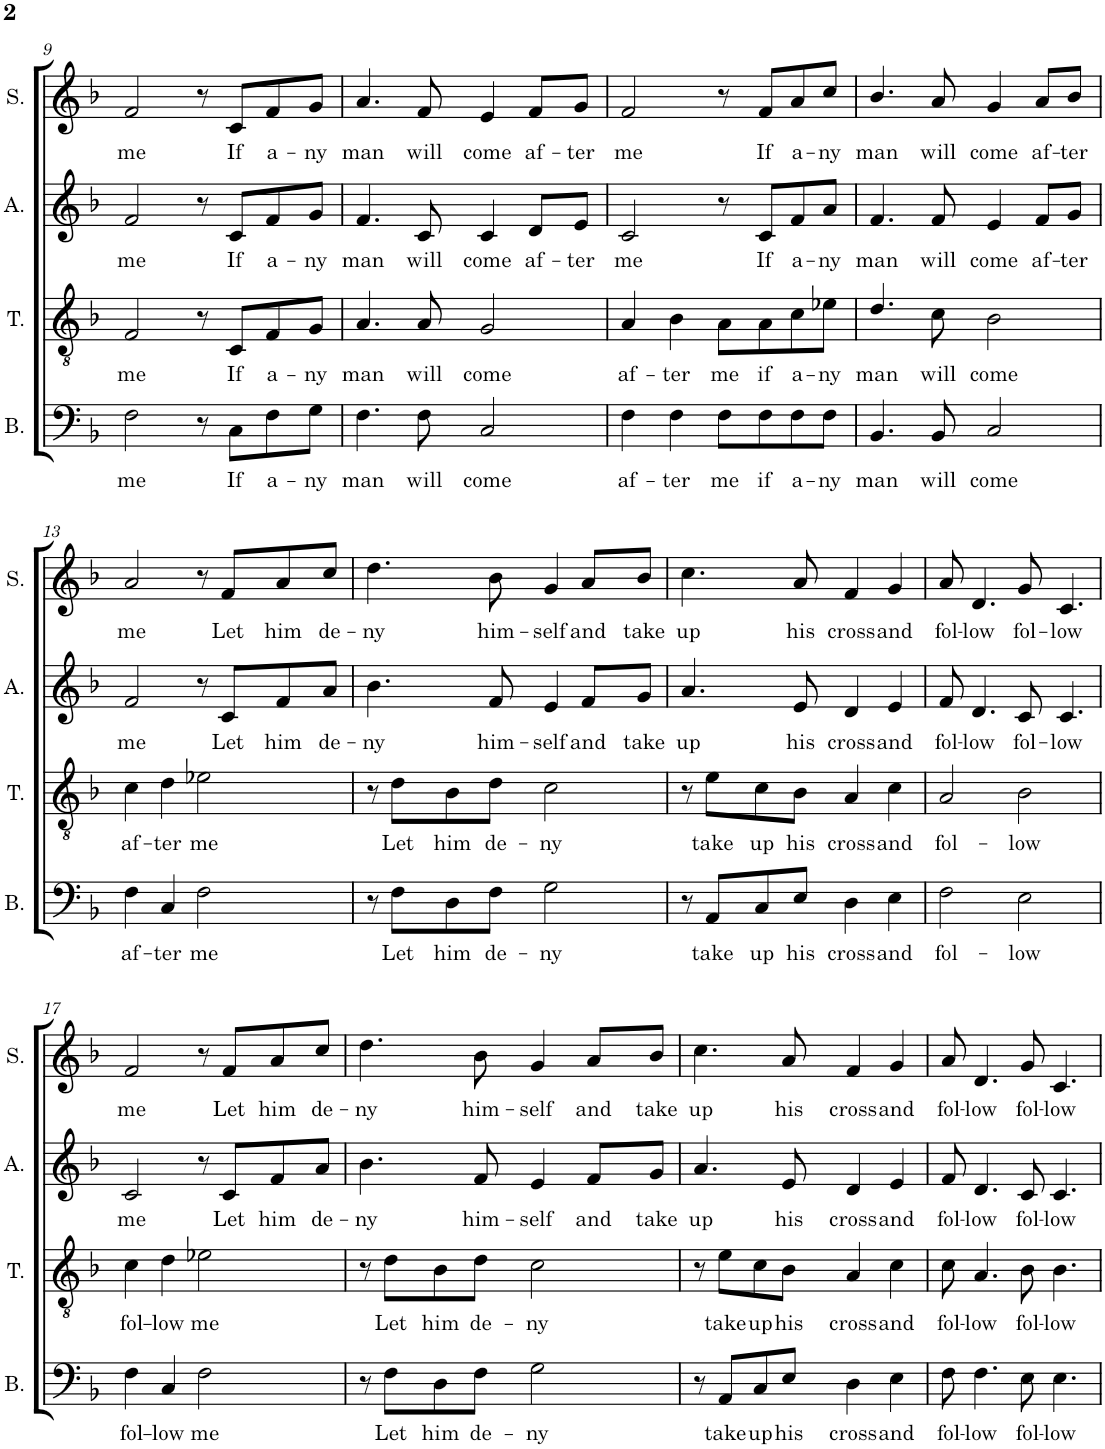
**kern	**text	**kern	**text	**kern	**text	**kern	**text
*part4	*part4	*part3	*part3	*part2	*part2	*part1	*part1
*staff4	*staff4	*staff3	*staff3	*staff2	*staff2	*staff1	*staff1
*I"Bass	*	*I"Tenor	*	*I"Alto	*	*I"Soprano	*
*I'B.	*	*I'T.	*	*I'A.	*	*I'S.	*
!!LO:PB:g=z
*clefF4	*	*clefGv2	*	*clefG2	*	*clefG2	*
*k[b-]	*	*k[b-]	*	*k[b-]	*	*k[b-]	*
*M4/4	*	*M4/4	*	*M4/4	*	*M4/4	*
=9	=9	=9	=9	=9	=9	=9	=9
!	!LO:LY:b	!	!LO:LY:b	!	!LO:LY:b	!	!LO:LY:b
2F\	me	2F/	me	2f/	me	2f/	me
8r	.	8r	.	8r	.	8r	.
!	!LO:LY:b	!	!LO:LY:b	!	!LO:LY:b	!	!LO:LY:b
8C\L	If	8C/L	If	8c/L	If	8c/L	If
!	!LO:LY:b	!	!LO:LY:b	!	!LO:LY:b	!	!LO:LY:b
8F\	a-	8F/	a-	8f/	a-	8f/	a-
!	!LO:LY:b	!	!LO:LY:b	!	!LO:LY:b	!	!LO:LY:b
8G\J	-ny	8G/J	-ny	8g/J	-ny	8g/J	-ny
=10	=10	=10	=10	=10	=10	=10	=10
!	!LO:LY:b	!	!LO:LY:b	!	!LO:LY:b	!	!LO:LY:b
4.F\	man	4.A/	man	4.f/	man	4.a/	man
!	!LO:LY:b	!	!LO:LY:b	!	!LO:LY:b	!	!LO:LY:b
8F\	will	8A/	will	8c/	will	8f/	will
!	!LO:LY:b	!	!LO:LY:b	!	!LO:LY:b	!	!LO:LY:b
2C/	come	2G/	come	4c/	come	4e/	come
!	!	!	!	!	!LO:LY:b	!	!LO:LY:b
.	.	.	.	8d/L	af-	8f/L	af-
!	!	!	!	!	!LO:LY:b	!	!LO:LY:b
.	.	.	.	8e/J	-ter	8g/J	-ter
=11	=11	=11	=11	=11	=11	=11	=11
!	!LO:LY:b	!	!LO:LY:b	!	!LO:LY:b	!	!LO:LY:b
4F\	af-	4A/	af-	2c/	me	2f/	me
!	!LO:LY:b	!	!LO:LY:b	!	!	!	!
4F\	-ter	4B-\	-ter	.	.	.	.
!	!LO:LY:b	!	!LO:LY:b	!	!	!	!
8F\L	me	8A\L	me	8r	.	8r	.
!	!LO:LY:b	!	!LO:LY:b	!	!LO:LY:b	!	!LO:LY:b
8F\	if	8A\	if	8c/L	If	8f/L	If
!	!LO:LY:b	!	!LO:LY:b	!	!LO:LY:b	!	!LO:LY:b
8F\	a-	8c\	a-	8f/	a-	8a/	a-
!	!LO:LY:b	!	!LO:LY:b	!	!LO:LY:b	!	!LO:LY:b
8F\J	-ny	8e-X\J	-ny	8a/J	-ny	8cc/J	-ny
=12	=12	=12	=12	=12	=12	=12	=12
!	!LO:LY:b	!	!LO:LY:b	!	!LO:LY:b	!	!LO:LY:b
4.BB-/	man	4.d/	man	4.f/	man	4.b-/	man
!	!LO:LY:b	!	!LO:LY:b	!	!LO:LY:b	!	!LO:LY:b
8BB-/	will	8c\	will	8f/	will	8a/	will
!	!LO:LY:b	!	!LO:LY:b	!	!LO:LY:b	!	!LO:LY:b
2C/	come	2B-\	come	4e/	come	4g/	come
!	!	!	!	!	!LO:LY:b	!	!LO:LY:b
.	.	.	.	8f/L	af-	8a/L	af-
!	!	!	!	!	!LO:LY:b	!	!LO:LY:b
.	.	.	.	8g/J	-ter	8b-/J	-ter
!!LO:LB:g=z
=13	=13	=13	=13	=13	=13	=13	=13
!	!LO:LY:b	!	!LO:LY:b	!	!LO:LY:b	!	!LO:LY:b
4F\	af-	4c\	af-	2f/	me	2a/	me
!	!LO:LY:b	!	!LO:LY:b	!	!	!	!
4C/	-ter	4d\	-ter	.	.	.	.
!	!LO:LY:b	!	!LO:LY:b	!	!	!	!
2F\	me	2e-X\	me	8r	.	8r	.
!	!	!	!	!	!LO:LY:b	!	!LO:LY:b
.	.	.	.	8c/L	Let	8f/L	Let
!	!	!	!	!	!LO:LY:b	!	!LO:LY:b
.	.	.	.	8f/	him	8a/	him
!	!	!	!	!	!LO:LY:b	!	!LO:LY:b
.	.	.	.	8a/J	de-	8cc/J	de-
=14	=14	=14	=14	=14	=14	=14	=14
!	!	!	!	!	!LO:LY:b	!	!LO:LY:b
8r	.	8r	.	4.b-\	-ny	4.dd\	-ny
!	!LO:LY:b	!	!LO:LY:b	!	!	!	!
8F\L	Let	8d\L	Let	.	.	.	.
!	!LO:LY:b	!	!LO:LY:b	!	!	!	!
8D\	him	8B-\	him	.	.	.	.
!	!LO:LY:b	!	!LO:LY:b	!	!LO:LY:b	!	!LO:LY:b
8F\J	de-	8d\J	de-	8f/	him-	8b-\	him-
!	!LO:LY:b	!	!LO:LY:b	!	!LO:LY:b	!	!LO:LY:b
2G\	-ny	2c\	-ny	4e/	-self	4g/	-self
!	!	!	!	!	!LO:LY:b	!	!LO:LY:b
.	.	.	.	8f/L	and	8a/L	and
!	!	!	!	!	!LO:LY:b	!	!LO:LY:b
.	.	.	.	8g/J	take	8b-/J	take
=15	=15	=15	=15	=15	=15	=15	=15
!	!	!	!	!	!LO:LY:b	!	!LO:LY:b
8r	.	8r	.	4.a/	up	4.cc\	up
!	!LO:LY:b	!	!LO:LY:b	!	!	!	!
8AA/L	take	8e\L	take	.	.	.	.
!	!LO:LY:b	!	!LO:LY:b	!	!	!	!
8C/	up	8c\	up	.	.	.	.
!	!LO:LY:b	!	!LO:LY:b	!	!LO:LY:b	!	!LO:LY:b
8E/J	his	8B-\J	his	8e/	his	8a/	his
!	!LO:LY:b	!	!LO:LY:b	!	!LO:LY:b	!	!LO:LY:b
4D\	cross	4A/	cross	4d/	cross	4f/	cross
!	!LO:LY:b	!	!LO:LY:b	!	!LO:LY:b	!	!LO:LY:b
4E\	and	4c\	and	4e/	and	4g/	and
=16	=16	=16	=16	=16	=16	=16	=16
!	!LO:LY:b	!	!LO:LY:b	!	!LO:LY:b	!	!LO:LY:b
2F\	fol-	2A/	fol-	8f/	fol-	8a/	fol-
!	!	!	!	!	!LO:LY:b	!	!LO:LY:b
.	.	.	.	4.d/	-low	4.d/	-low
!	!LO:LY:b	!	!LO:LY:b	!	!LO:LY:b	!	!LO:LY:b
2E\	-low	2B-\	-low	8c/	fol-	8g/	fol-
!	!	!	!	!	!LO:LY:b	!	!LO:LY:b
.	.	.	.	4.c/	-low	4.c/	-low
!!LO:LB:g=z
=17	=17	=17	=17	=17	=17	=17	=17
!	!LO:LY:b	!	!LO:LY:b	!	!LO:LY:b	!	!LO:LY:b
4F\	fol-	4c\	fol-	2c/	me	2f/	me
!	!LO:LY:b	!	!LO:LY:b	!	!	!	!
4C/	-low	4d\	-low	.	.	.	.
!	!LO:LY:b	!	!LO:LY:b	!	!	!	!
2F\	me	2e-X\	me	8r	.	8r	.
!	!	!	!	!	!LO:LY:b	!	!LO:LY:b
.	.	.	.	8c/L	Let	8f/L	Let
!	!	!	!	!	!LO:LY:b	!	!LO:LY:b
.	.	.	.	8f/	him	8a/	him
!	!	!	!	!	!LO:LY:b	!	!LO:LY:b
.	.	.	.	8a/J	de-	8cc/J	de-
=18	=18	=18	=18	=18	=18	=18	=18
!	!	!	!	!	!LO:LY:b	!	!LO:LY:b
8r	.	8r	.	4.b-\	-ny	4.dd\	-ny
!	!LO:LY:b	!	!LO:LY:b	!	!	!	!
8F\L	Let	8d\L	Let	.	.	.	.
!	!LO:LY:b	!	!LO:LY:b	!	!	!	!
8D\	him	8B-\	him	.	.	.	.
!	!LO:LY:b	!	!LO:LY:b	!	!LO:LY:b	!	!LO:LY:b
8F\J	de-	8d\J	de-	8f/	him-	8b-\	him-
!	!LO:LY:b	!	!LO:LY:b	!	!LO:LY:b	!	!LO:LY:b
2G\	-ny	2c\	-ny	4e/	-self	4g/	-self
!	!	!	!	!	!LO:LY:b	!	!LO:LY:b
.	.	.	.	8f/L	and	8a/L	and
!	!	!	!	!	!LO:LY:b	!	!LO:LY:b
.	.	.	.	8g/J	take	8b-/J	take
=19	=19	=19	=19	=19	=19	=19	=19
!	!	!	!	!	!LO:LY:b	!	!LO:LY:b
8r	.	8r	.	4.a/	up	4.cc\	up
!	!LO:LY:b	!	!LO:LY:b	!	!	!	!
8AA/L	take	8e\L	take	.	.	.	.
!	!LO:LY:b	!	!LO:LY:b	!	!	!	!
8C/	up	8c\	up	.	.	.	.
!	!LO:LY:b	!	!LO:LY:b	!	!LO:LY:b	!	!LO:LY:b
8E/J	his	8B-\J	his	8e/	his	8a/	his
!	!LO:LY:b	!	!LO:LY:b	!	!LO:LY:b	!	!LO:LY:b
4D\	cross	4A/	cross	4d/	cross	4f/	cross
!	!LO:LY:b	!	!LO:LY:b	!	!LO:LY:b	!	!LO:LY:b
4E\	and	4c\	and	4e/	and	4g/	and
=20	=20	=20	=20	=20	=20	=20	=20
!	!LO:LY:b	!	!LO:LY:b	!	!LO:LY:b	!	!LO:LY:b
8F\	fol-	8c\	fol-	8f/	fol-	8a/	fol-
!	!LO:LY:b	!	!LO:LY:b	!	!LO:LY:b	!	!LO:LY:b
4.F\	-low	4.A/	-low	4.d/	-low	4.d/	-low
!	!LO:LY:b	!	!LO:LY:b	!	!LO:LY:b	!	!LO:LY:b
8E\	fol-	8B-\	fol-	8c/	fol-	8g/	fol-
!	!LO:LY:b	!	!LO:LY:b	!	!LO:LY:b	!	!LO:LY:b
4.E\	-low	4.B-\	-low	4.c/	-low	4.c/	-low
=	=	=	=	=	=	=	=
*-	*-	*-	*-	*-	*-	*-	*-
